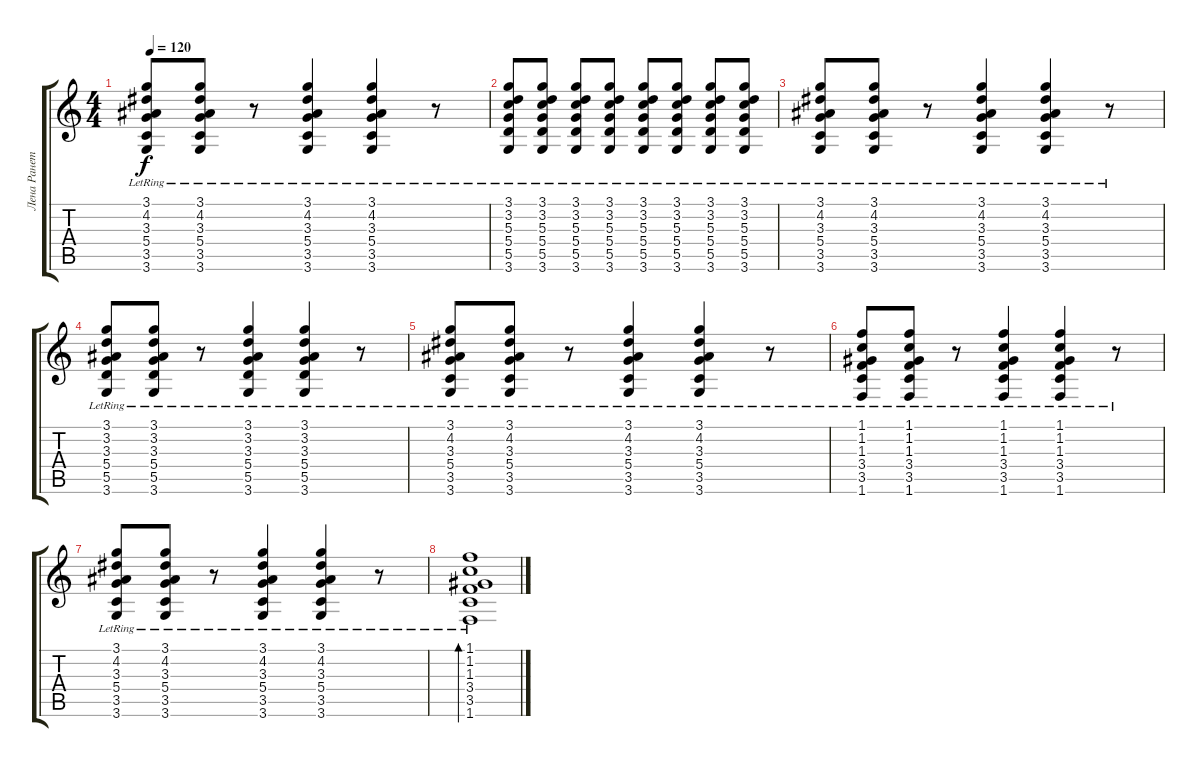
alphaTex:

\track ("Лена Ранетка" "Лена Ранет") {instrument acousticguitarsteel}
\staff {score tabs}
\tuning (E4 B3 G3 D3 A2 E2) {hide}
\ts (4 4)
\tempo 120
\clef g2
\ks c
(3.1{lr} 4.2{lr} 3.3{lr} 5.4{lr} 3.5{lr} 3.6{lr}).8{dy f} (3.1{lr} 4.2{lr} 3.3{lr} 5.4{lr} 3.5{lr} 3.6{lr}).8 r.8 (3.1{lr} 4.2{lr} 3.3{lr} 5.4{lr} 3.5{lr} 3.6{lr}).4 (3.1{lr} 4.2{lr} 3.3{lr} 5.4{lr} 3.5{lr} 3.6{lr}).4 r.8 |
(3.1{lr} 3.2{lr} 5.3{lr} 5.4{lr} 5.5{lr} 3.6{lr}).8 (3.1{lr} 3.2{lr} 5.3{lr} 5.4{lr} 5.5{lr} 3.6{lr}).8 (3.1{lr} 3.2{lr} 5.3{lr} 5.4{lr} 5.5{lr} 3.6{lr}).8 (3.1{lr} 3.2{lr} 5.3{lr} 5.4{lr} 5.5{lr} 3.6{lr}).8 (3.1{lr} 3.2{lr} 5.3{lr} 5.4{lr} 5.5{lr} 3.6{lr}).8 (3.1{lr} 3.2{lr} 5.3{lr} 5.4{lr} 5.5{lr} 3.6{lr}).8 (3.1{lr} 3.2{lr} 5.3{lr} 5.4{lr} 5.5{lr} 3.6{lr}).8 (3.1{lr} 3.2{lr} 5.3{lr} 5.4{lr} 5.5{lr} 3.6{lr}).8 |
(3.1{lr} 4.2{lr} 3.3{lr} 5.4{lr} 3.5{lr} 3.6{lr}).8 (3.1{lr} 4.2{lr} 3.3{lr} 5.4{lr} 3.5{lr} 3.6{lr}).8 r.8 (3.1{lr} 4.2{lr} 3.3{lr} 5.4{lr} 3.5{lr} 3.6{lr}).4 (3.1{lr} 4.2{lr} 3.3{lr} 5.4{lr} 3.5{lr} 3.6{lr}).4 r.8 |
(3.1{lr} 3.2{lr} 3.3{lr} 5.4{lr} 5.5{lr} 3.6{lr}).8 (3.1{lr} 3.2{lr} 3.3{lr} 5.4{lr} 5.5{lr} 3.6{lr}).8 r.8 (3.1{lr} 3.2{lr} 3.3{lr} 5.4{lr} 5.5{lr} 3.6{lr}).4 (3.1{lr} 3.2{lr} 3.3{lr} 5.4{lr} 5.5{lr} 3.6{lr}).4 r.8 |
(3.1{lr} 4.2{lr} 3.3{lr} 5.4{lr} 3.5{lr} 3.6{lr}).8 (3.1{lr} 4.2{lr} 3.3{lr} 5.4{lr} 3.5{lr} 3.6{lr}).8 r.8 (3.1{lr} 4.2{lr} 3.3{lr} 5.4{lr} 3.5{lr} 3.6{lr}).4 (3.1{lr} 4.2{lr} 3.3{lr} 5.4{lr} 3.5{lr} 3.6{lr}).4 r.8 |
(1.1{lr} 1.2{lr} 1.3{lr} 3.4{lr} 3.5{lr} 1.6{lr}).8 (1.1{lr} 1.2{lr} 1.3{lr} 3.4{lr} 3.5{lr} 1.6{lr}).8 r.8 (1.1{lr} 1.2{lr} 1.3{lr} 3.4{lr} 3.5{lr} 1.6{lr}).4 (1.1{lr} 1.2{lr} 1.3{lr} 3.4{lr} 3.5{lr} 1.6{lr}).4 r.8 |
(3.1{lr} 4.2{lr} 3.3{lr} 5.4{lr} 3.5{lr} 3.6{lr}).8 (3.1{lr} 4.2{lr} 3.3{lr} 5.4{lr} 3.5{lr} 3.6{lr}).8 r.8 (3.1{lr} 4.2{lr} 3.3{lr} 5.4{lr} 3.5{lr} 3.6{lr}).4 (3.1{lr} 4.2{lr} 3.3{lr} 5.4{lr} 3.5{lr} 3.6{lr}).4 r.8 |
(1.1 1.2 1.3 3.4 3.5 1.6{lr}).1{bd 60}
